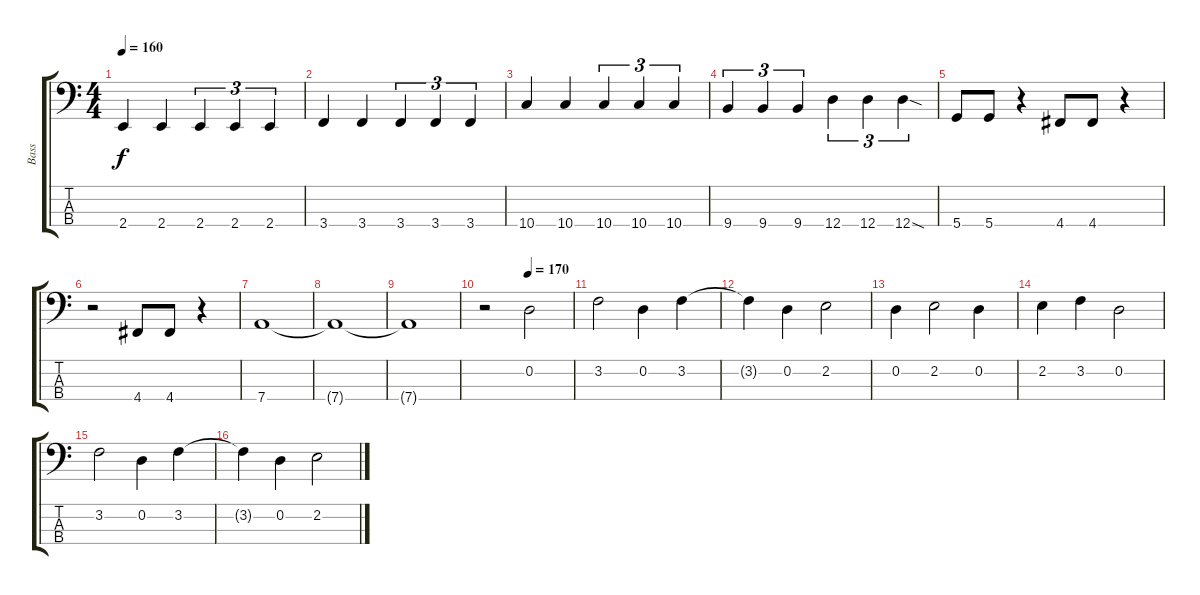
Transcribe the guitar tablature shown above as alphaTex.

\track ("Bass" "Bass") {instrument electricbassfinger}
\staff {score tabs}
\tuning (G2 D2 A1 D1) {hide}
\ts (4 4)
\tempo 160
\clef f4
\ks c
2.4.4{dy f} 2.4.4 2.4.4{tu (3 2)} 2.4.4{tu (3 2)} 2.4.4{tu (3 2)} |
3.4.4 3.4.4 3.4.4{tu (3 2)} 3.4.4{tu (3 2)} 3.4.4{tu (3 2)} |
10.4.4 10.4.4 10.4.4{tu (3 2)} 10.4.4{tu (3 2)} 10.4.4{tu (3 2)} |
9.4.4{tu (3 2)} 9.4.4{tu (3 2)} 9.4.4{tu (3 2)} 12.4.4{tu (3 2)} 12.4.4{tu (3 2)} 12.4{sod}.4{tu (3 2)} |
5.4.8 5.4.8 r.4 4.4.8 4.4.8 r.4 |
r.2 4.4.8 4.4.8 r.4 |
7.4.1 |
7.4{t}.1 |
7.4{t}.1 |
\tempo (170 0.5)
r.2 0.2.2 |
3.2.2 0.2.4 3.2.4 |
3.2{t}.4 0.2.4 2.2.2 |
0.2.4 2.2.2 0.2.4 |
2.2.4 3.2.4 0.2.2 |
3.2.2 0.2.4 3.2.4 |
3.2{t}.4 0.2.4 2.2.2
